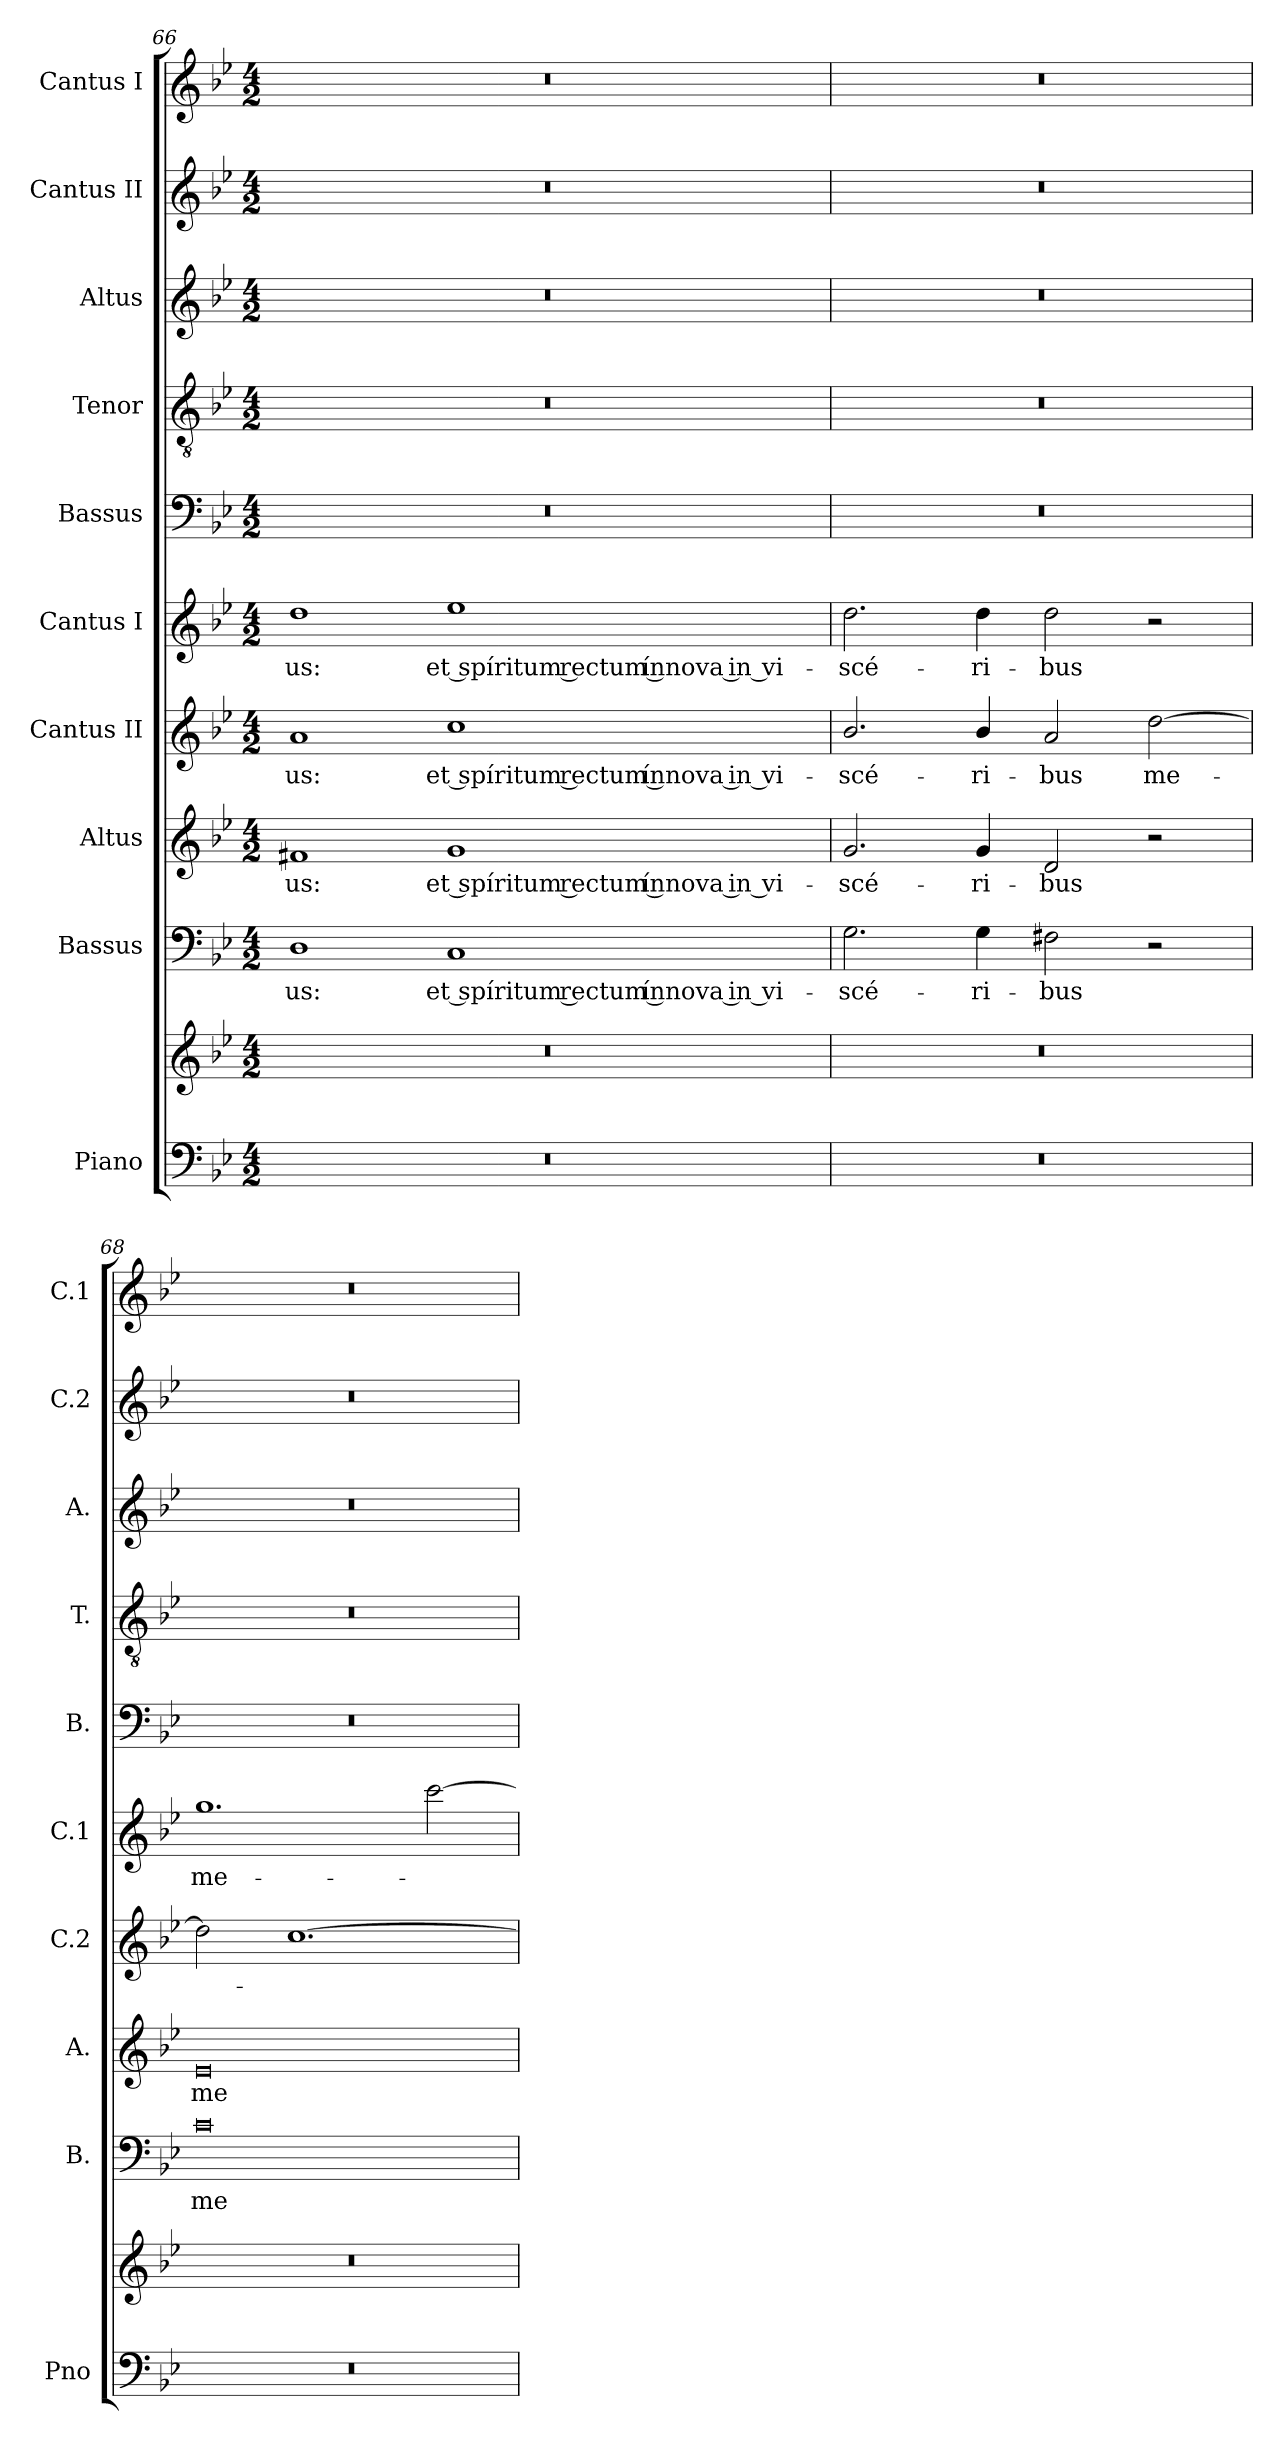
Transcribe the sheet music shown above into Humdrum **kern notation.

**kern	**kern	**kern	**text	**kern	**text	**kern	**text	**kern	**text	**kern	**kern	**kern	**kern	**kern
*part10	*part10	*part9	*part9	*part8	*part8	*part7	*part7	*part6	*part6	*part5	*part4	*part3	*part2	*part1
*staff11	*staff10	*staff9	*staff9	*staff8	*staff8	*staff7	*staff7	*staff6	*staff6	*staff5	*staff4	*staff3	*staff2	*staff1
*I"Piano	*	*I"Bassus	*	*I"Altus	*	*I"Cantus II	*	*I"Cantus I	*	*I"Bassus	*I"Tenor	*I"Altus	*I"Cantus II	*I"Cantus I
*I'Pno	*	*I'B.	*	*I'A.	*	*I'C.2	*	*I'C.1	*	*I'B.	*I'T.	*I'A.	*I'C.2	*I'C.1
*clefF4	*clefG2	*clefF4	*	*clefG2	*	*clefG2	*	*clefG2	*	*clefF4	*clefGv2	*clefG2	*clefG2	*clefG2
*	*	*	*	*	*	*	*	*	*	*	*ITrd7c12	*	*	*
*k[b-e-]	*k[b-e-]	*k[b-e-]	*	*k[b-e-]	*	*k[b-e-]	*	*k[b-e-]	*	*k[b-e-]	*k[b-e-]	*k[b-e-]	*k[b-e-]	*k[b-e-]
*B-:	*B-:	*B-:	*	*B-:	*	*B-:	*	*B-:	*	*B-:	*B-:	*B-:	*B-:	*B-:
*M4/2	*M4/2	*M4/2	*	*M4/2	*	*M4/2	*	*M4/2	*	*M4/2	*M4/2	*M4/2	*M4/2	*M4/2
=66	=66	=66	=66	=66	=66	=66	=66	=66	=66	=66	=66	=66	=66	=66
!LO:N:vis=1	!LO:N:vis=1	!	!	!	!	!	!	!	!	!	!	!	!	!
!	!	!	!LO:LY:b:color=#000000	!	!	!	!	!	!	!	!	!	!	!
!	!	!	!	!	!LO:LY:b:color=#000000	!	!	!	!	!	!	!	!	!
!	!	!	!	!	!	!	!LO:LY:b:color=#000000	!	!	!	!	!	!	!
!	!	!	!	!	!	!	!	!	!LO:LY:b:color=#000000	!LO:N:vis=1	!LO:N:vis=1	!LO:N:vis=1	!LO:N:vis=1	!LO:N:vis=1
0r	0r	1Di	-us:	1f#Xi	-us:	1ai	-us:	1ddi	-us:	0r	0r	0r	0r	0r
!	!	!	!LO:LY:b:color=#000000	!	!	!	!	!	!	!	!	!	!	!
!	!	!	!	!	!LO:LY:b:color=#000000	!	!	!	!	!	!	!	!	!
!	!	!	!	!	!	!	!LO:LY:b:color=#000000	!	!	!	!	!	!	!
!	!	!	!	!	!	!	!	!	!LO:LY:b:color=#000000	!	!	!	!	!
.	.	1Ci	et spíritum rectum ínnova in vi-	1gi	et spíritum rectum ínnova in vi-	1cci	et spíritum rectum ínnova in vi-	1ee-i	et spíritum rectum ínnova in vi-	.	.	.	.	.
=67	=67	=67	=67	=67	=67	=67	=67	=67	=67	=67	=67	=67	=67	=67
!LO:N:vis=1	!LO:N:vis=1	!	!	!	!	!	!	!	!	!	!	!	!	!
!	!	!	!LO:LY:b:color=#000000	!	!	!	!	!	!	!	!	!	!	!
!	!	!	!	!	!LO:LY:b:color=#000000	!	!	!	!	!	!	!	!	!
!	!	!	!	!	!	!	!LO:LY:b:color=#000000	!	!	!	!	!	!	!
!	!	!	!	!	!	!	!	!	!LO:LY:b:color=#000000	!LO:N:vis=1	!LO:N:vis=1	!LO:N:vis=1	!LO:N:vis=1	!LO:N:vis=1
0r	0r	2.Gi\	-scé-	2.gi/	-scé-	2.b-i/	-scé-	2.ddi\	-scé-	0r	0r	0r	0r	0r
!	!	!	!LO:LY:b:color=#000000	!	!	!	!	!	!	!	!	!	!	!
!	!	!	!	!	!LO:LY:b:color=#000000	!	!	!	!	!	!	!	!	!
!	!	!	!	!	!	!	!LO:LY:b:color=#000000	!	!	!	!	!	!	!
!	!	!	!	!	!	!	!	!	!LO:LY:b:color=#000000	!	!	!	!	!
.	.	4Gi\	-ri-	4gi/	-ri-	4b-i/	-ri-	4ddi\	-ri-	.	.	.	.	.
!	!	!	!LO:LY:b:color=#000000	!	!	!	!	!	!	!	!	!	!	!
!	!	!	!	!	!LO:LY:b:color=#000000	!	!	!	!	!	!	!	!	!
!	!	!	!	!	!	!	!LO:LY:b:color=#000000	!	!	!	!	!	!	!
!	!	!	!	!	!	!	!	!	!LO:LY:b:color=#000000	!	!	!	!	!
.	.	2F#Xi\	-bus	2di/	-bus	2ai/	-bus	2ddi\	-bus	.	.	.	.	.
!	!	!	!	!	!	!	!LO:LY:b:color=#000000	!	!	!	!	!	!	!
.	.	2r	.	2r	.	[2ddi\	me-	2r	.	.	.	.	.	.
=68	=68	=68	=68	=68	=68	=68	=68	=68	=68	=68	=68	=68	=68	=68
!LO:N:vis=1	!LO:N:vis=1	!	!	!	!	!	!	!	!	!	!	!	!	!
!	!	!	!LO:LY:b:color=#000000	!	!	!	!	!	!	!	!	!	!	!
!	!	!	!	!	!LO:LY:b:color=#000000	!	!	!	!	!	!	!	!	!
!	!	!	!	!	!	!	!	!	!LO:LY:b:color=#000000	!LO:N:vis=1	!LO:N:vis=1	!LO:N:vis=1	!LO:N:vis=1	!LO:N:vis=1
0r	0r	0ci	me-	0e-i	me-	2ddi\]	.	1.ggi	me-	0r	0r	0r	0r	0r
.	.	.	.	.	.	[1.cci	.	.	.	.	.	.	.	.
.	.	.	.	.	.	.	.	[2ccci\	.	.	.	.	.	.
=	=	=	=	=	=	=	=	=	=	=	=	=	=	=
*-	*-	*-	*-	*-	*-	*-	*-	*-	*-	*-	*-	*-	*-	*-
